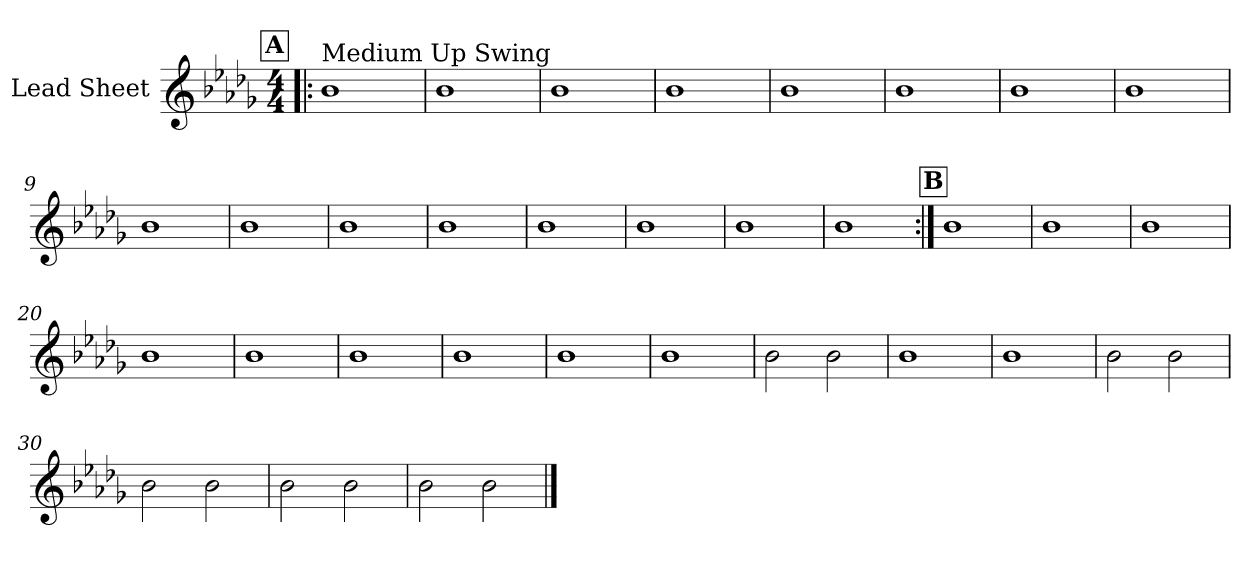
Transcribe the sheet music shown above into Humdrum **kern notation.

**kern
*part1
*staff1
*I"Lead Sheet
*clefG2
*k[b-e-a-d-g-]
*b-:
*M4/4
!!LO:REH:place=s1:a:fs=14:t=A
=1!|:
!LO:TX:a:t=Medium Up Swing
1b-
=2
1b-
=3
1b-
=4
1b-
!!LO:LB:g=z
=5
1b-
=6
1b-
=7
1b-
=8
1b-
!!LO:LB:g=z
=9
1b-
=10
1b-
=11
1b-
=12
1b-
!!LO:LB:g=z
=13
1b-
=14
1b-
=15
1b-
=16
1b-
!!LO:LB:g=z
!!LO:REH:place=s1:a:fs=14:t=B
=17:|!
1b-
=18
1b-
=19
1b-
=20
1b-
!!LO:LB:g=z
=21
1b-
=22
1b-
=23
1b-
=24
1b-
!!LO:LB:g=z
=25
1b-
=26
2b-\
2b-\
=27
1b-
=28
1b-
!!LO:LB:g=z
=29
2b-\
2b-\
=30
2b-\
2b-\
=31
2b-\
2b-\
=32
2b-\
2b-\
==
*-
